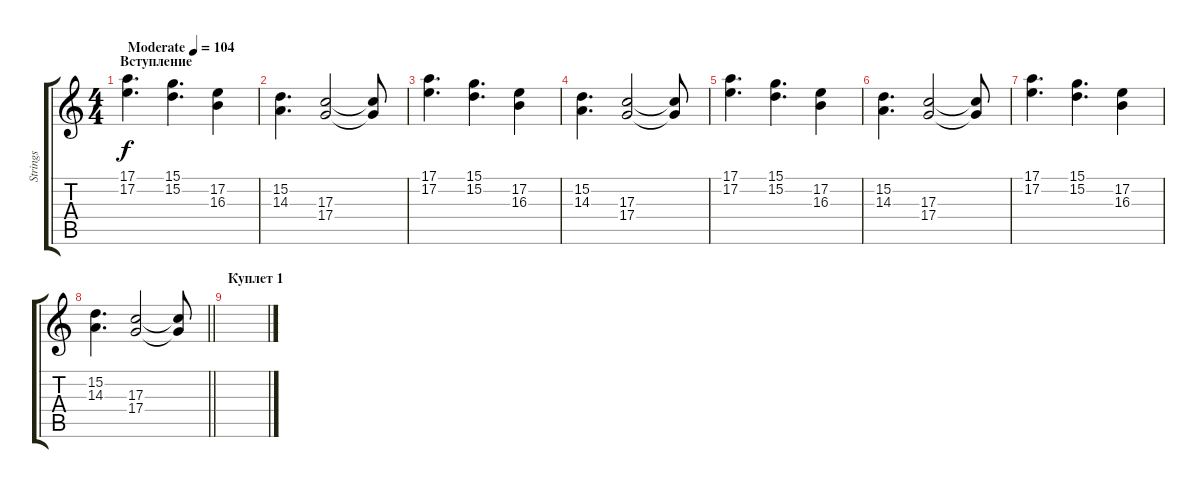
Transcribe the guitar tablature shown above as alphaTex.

\track ("Strings" "Strings") {instrument synthstrings2}
\staff {score tabs}
\tuning (E4 B3 G3 D3 A2 E2) {hide}
\ts (4 4)
\section ("" "Вступление")
\tempo (104 "Moderate")
\clef g2
\ks c
(17.1 17.2).4{d dy f instrument synthstrings2} (15.1 15.2).4{d} (17.2 16.3).4 |
(15.2 14.3).4{d} (17.3 17.4).2 (17.3{t} 17.4{t}).8 |
(17.1 17.2).4{d} (15.1 15.2).4{d} (17.2 16.3).4 |
(15.2 14.3).4{d} (17.3 17.4).2 (17.3{t} 17.4{t}).8 |
(17.1 17.2).4{d} (15.1 15.2).4{d} (17.2 16.3).4 |
(15.2 14.3).4{d} (17.3 17.4).2 (17.3{t} 17.4{t}).8 |
(17.1 17.2).4{d} (15.1 15.2).4{d} (17.2 16.3).4 |
\barLineRight lightlight
(15.2 14.3).4{d} (17.3 17.4).2 (17.3{t} 17.4{t}).8 |
\section ("" "Куплет 1")
